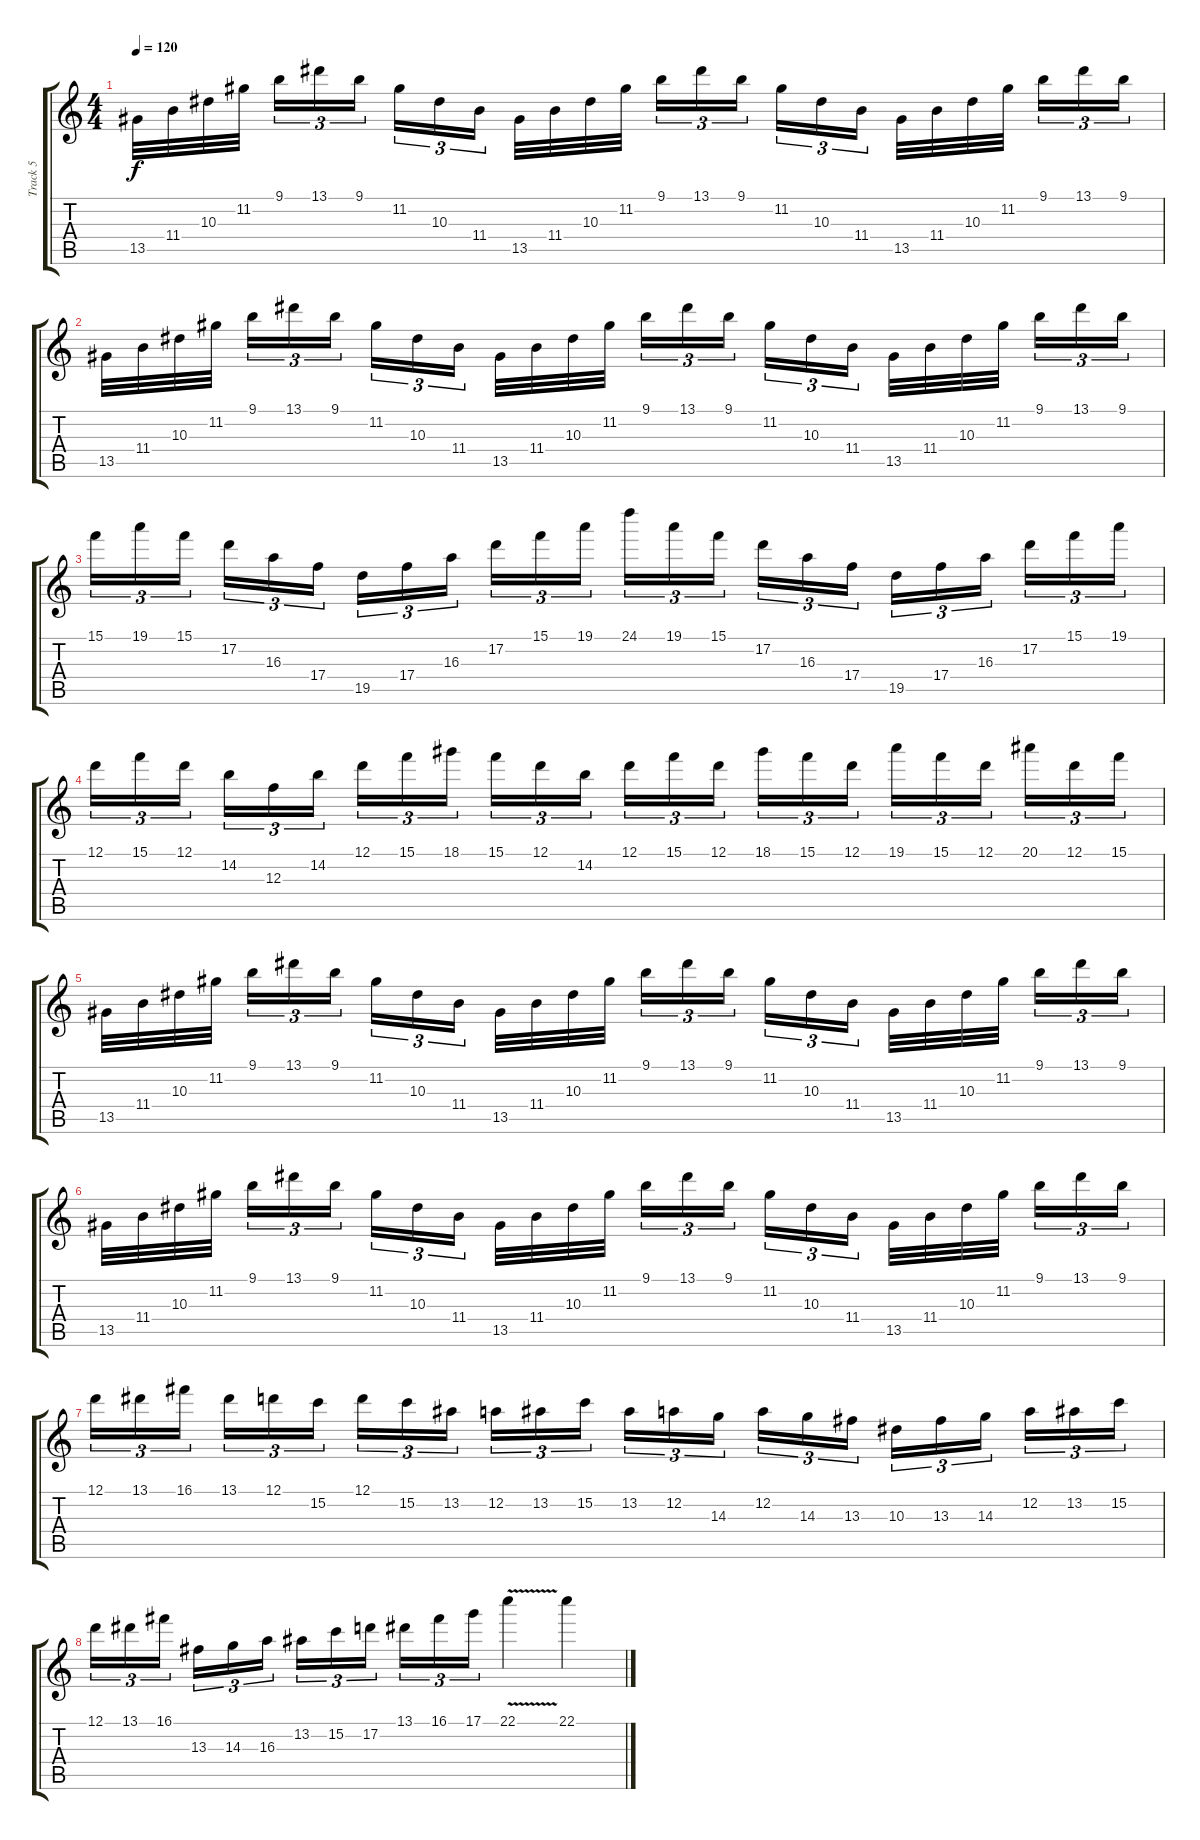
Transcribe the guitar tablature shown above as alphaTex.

\track ("Track 5" "Track 5") {instrument distortionguitar}
\staff {score tabs}
\tuning (D4 A3 F3 C3 G2 D2) {hide}
\ts (4 4)
\tempo 120
\clef g2
\ks c
13.5.32{dy f} 11.4.32 10.3.32 11.2.32 9.1.16{tu (3 2)} 13.1.16{tu (3 2)} 9.1.16{tu (3 2)} 11.2.16{tu (3 2)} 10.3.16{tu (3 2)} 11.4.16{tu (3 2)} 13.5.32 11.4.32 10.3.32 11.2.32 9.1.16{tu (3 2)} 13.1.16{tu (3 2)} 9.1.16{tu (3 2)} 11.2.16{tu (3 2)} 10.3.16{tu (3 2)} 11.4.16{tu (3 2)} 13.5.32 11.4.32 10.3.32 11.2.32 9.1.16{tu (3 2)} 13.1.16{tu (3 2)} 9.1.16{tu (3 2)} |
13.5.32 11.4.32 10.3.32 11.2.32 9.1.16{tu (3 2)} 13.1.16{tu (3 2)} 9.1.16{tu (3 2)} 11.2.16{tu (3 2)} 10.3.16{tu (3 2)} 11.4.16{tu (3 2)} 13.5.32 11.4.32 10.3.32 11.2.32 9.1.16{tu (3 2)} 13.1.16{tu (3 2)} 9.1.16{tu (3 2)} 11.2.16{tu (3 2)} 10.3.16{tu (3 2)} 11.4.16{tu (3 2)} 13.5.32 11.4.32 10.3.32 11.2.32 9.1.16{tu (3 2)} 13.1.16{tu (3 2)} 9.1.16{tu (3 2)} |
15.1.16{tu (3 2)} 19.1.16{tu (3 2)} 15.1.16{tu (3 2)} 17.2.16{tu (3 2)} 16.3.16{tu (3 2)} 17.4.16{tu (3 2)} 19.5.16{tu (3 2)} 17.4.16{tu (3 2)} 16.3.16{tu (3 2)} 17.2.16{tu (3 2)} 15.1.16{tu (3 2)} 19.1.16{tu (3 2)} 24.1.16{tu (3 2)} 19.1.16{tu (3 2)} 15.1.16{tu (3 2)} 17.2.16{tu (3 2)} 16.3.16{tu (3 2)} 17.4.16{tu (3 2)} 19.5.16{tu (3 2)} 17.4.16{tu (3 2)} 16.3.16{tu (3 2)} 17.2.16{tu (3 2)} 15.1.16{tu (3 2)} 19.1.16{tu (3 2)} |
12.1.16{tu (3 2)} 15.1.16{tu (3 2)} 12.1.16{tu (3 2)} 14.2.16{tu (3 2)} 12.3.16{tu (3 2)} 14.2.16{tu (3 2)} 12.1.16{tu (3 2)} 15.1.16{tu (3 2)} 18.1.16{tu (3 2)} 15.1.16{tu (3 2)} 12.1.16{tu (3 2)} 14.2.16{tu (3 2)} 12.1.16{tu (3 2)} 15.1.16{tu (3 2)} 12.1.16{tu (3 2)} 18.1.16{tu (3 2)} 15.1.16{tu (3 2)} 12.1.16{tu (3 2)} 19.1.16{tu (3 2)} 15.1.16{tu (3 2)} 12.1.16{tu (3 2)} 20.1.16{tu (3 2)} 12.1.16{tu (3 2)} 15.1.16{tu (3 2)} |
13.5.32 11.4.32 10.3.32 11.2.32 9.1.16{tu (3 2)} 13.1.16{tu (3 2)} 9.1.16{tu (3 2)} 11.2.16{tu (3 2)} 10.3.16{tu (3 2)} 11.4.16{tu (3 2)} 13.5.32 11.4.32 10.3.32 11.2.32 9.1.16{tu (3 2)} 13.1.16{tu (3 2)} 9.1.16{tu (3 2)} 11.2.16{tu (3 2)} 10.3.16{tu (3 2)} 11.4.16{tu (3 2)} 13.5.32 11.4.32 10.3.32 11.2.32 9.1.16{tu (3 2)} 13.1.16{tu (3 2)} 9.1.16{tu (3 2)} |
13.5.32 11.4.32 10.3.32 11.2.32 9.1.16{tu (3 2)} 13.1.16{tu (3 2)} 9.1.16{tu (3 2)} 11.2.16{tu (3 2)} 10.3.16{tu (3 2)} 11.4.16{tu (3 2)} 13.5.32 11.4.32 10.3.32 11.2.32 9.1.16{tu (3 2)} 13.1.16{tu (3 2)} 9.1.16{tu (3 2)} 11.2.16{tu (3 2)} 10.3.16{tu (3 2)} 11.4.16{tu (3 2)} 13.5.32 11.4.32 10.3.32 11.2.32 9.1.16{tu (3 2)} 13.1.16{tu (3 2)} 9.1.16{tu (3 2)} |
12.1.16{tu (3 2)} 13.1.16{tu (3 2)} 16.1.16{tu (3 2)} 13.1.16{tu (3 2)} 12.1.16{tu (3 2)} 15.2.16{tu (3 2)} 12.1.16{tu (3 2)} 15.2.16{tu (3 2)} 13.2.16{tu (3 2)} 12.2.16{tu (3 2)} 13.2.16{tu (3 2)} 15.2.16{tu (3 2)} 13.2.16{tu (3 2)} 12.2.16{tu (3 2)} 14.3.16{tu (3 2)} 12.2.16{tu (3 2)} 14.3.16{tu (3 2)} 13.3.16{tu (3 2)} 10.3.16{tu (3 2)} 13.3.16{tu (3 2)} 14.3.16{tu (3 2)} 12.2.16{tu (3 2)} 13.2.16{tu (3 2)} 15.2.16{tu (3 2)} |
12.1.16{tu (3 2)} 13.1.16{tu (3 2)} 16.1.16{tu (3 2)} 13.3.16{tu (3 2)} 14.3.16{tu (3 2)} 16.3.16{tu (3 2)} 13.2.16{tu (3 2)} 15.2.16{tu (3 2)} 17.2.16{tu (3 2)} 13.1.16{tu (3 2)} 16.1.16{tu (3 2)} 17.1.16{tu (3 2)} 22.1{v}.4 22.1.4
